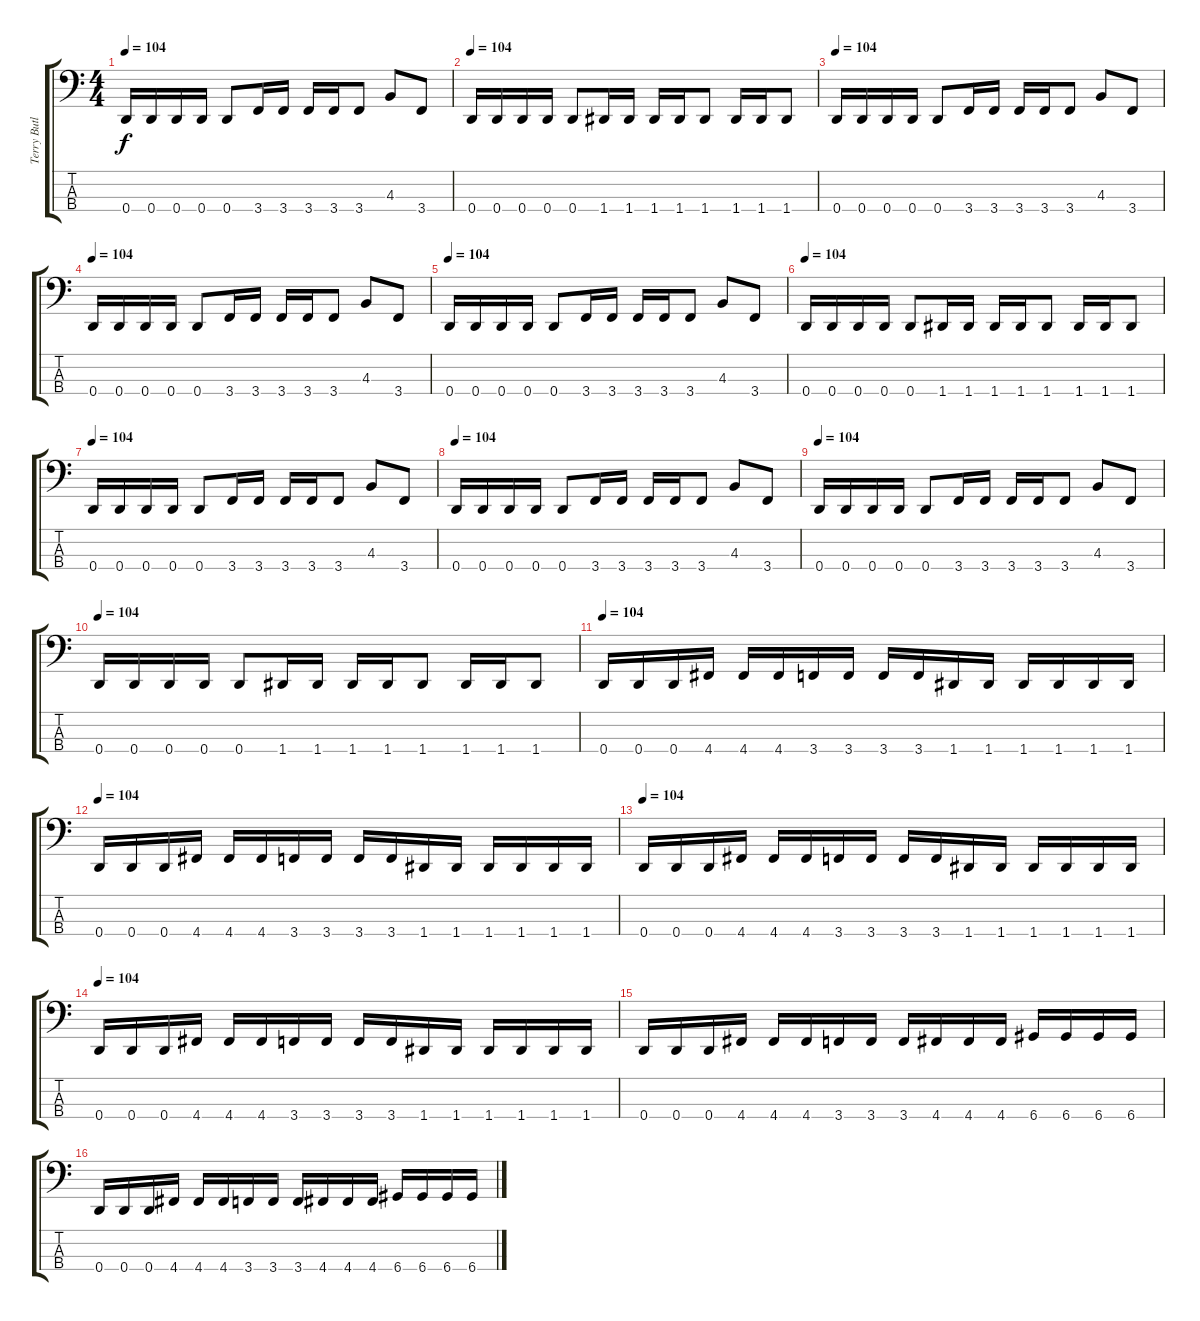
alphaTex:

\track ("Terry Butler (Bass)" "Terry Butl") {instrument electricbasspick}
\staff {score tabs}
\tuning (F2 C2 G1 D1) {hide}
\ts (4 4)
\tempo 104
\clef f4
\ks c
0.4.16{dy f} 0.4.16 0.4.16 0.4.16 0.4.8 3.4.16 3.4.16 3.4.16 3.4.16 3.4.8 4.3.8 3.4.8 |
\tempo 104
0.4.16 0.4.16 0.4.16 0.4.16 0.4.8 1.4.16 1.4.16 1.4.16 1.4.16 1.4.8 1.4.16 1.4.16 1.4.8 |
\tempo 104
0.4.16 0.4.16 0.4.16 0.4.16 0.4.8 3.4.16 3.4.16 3.4.16 3.4.16 3.4.8 4.3.8 3.4.8 |
\tempo 104
0.4.16 0.4.16 0.4.16 0.4.16 0.4.8 3.4.16 3.4.16 3.4.16 3.4.16 3.4.8 4.3.8 3.4.8 |
\tempo 104
0.4.16 0.4.16 0.4.16 0.4.16 0.4.8 3.4.16 3.4.16 3.4.16 3.4.16 3.4.8 4.3.8 3.4.8 |
\tempo 104
0.4.16 0.4.16 0.4.16 0.4.16 0.4.8 1.4.16 1.4.16 1.4.16 1.4.16 1.4.8 1.4.16 1.4.16 1.4.8 |
\tempo 104
0.4.16 0.4.16 0.4.16 0.4.16 0.4.8 3.4.16 3.4.16 3.4.16 3.4.16 3.4.8 4.3.8 3.4.8 |
\tempo 104
0.4.16 0.4.16 0.4.16 0.4.16 0.4.8 3.4.16 3.4.16 3.4.16 3.4.16 3.4.8 4.3.8 3.4.8 |
\tempo 104
0.4.16 0.4.16 0.4.16 0.4.16 0.4.8 3.4.16 3.4.16 3.4.16 3.4.16 3.4.8 4.3.8 3.4.8 |
\tempo 104
0.4.16 0.4.16 0.4.16 0.4.16 0.4.8 1.4.16 1.4.16 1.4.16 1.4.16 1.4.8 1.4.16 1.4.16 1.4.8 |
\tempo 104
0.4.16 0.4.16 0.4.16 4.4.16 4.4.16 4.4.16 3.4.16 3.4.16 3.4.16 3.4.16 1.4.16 1.4.16 1.4.16 1.4.16 1.4.16 1.4.16 |
\tempo 104
0.4.16 0.4.16 0.4.16 4.4.16 4.4.16 4.4.16 3.4.16 3.4.16 3.4.16 3.4.16 1.4.16 1.4.16 1.4.16 1.4.16 1.4.16 1.4.16 |
\tempo 104
0.4.16 0.4.16 0.4.16 4.4.16 4.4.16 4.4.16 3.4.16 3.4.16 3.4.16 3.4.16 1.4.16 1.4.16 1.4.16 1.4.16 1.4.16 1.4.16 |
\tempo 104
0.4.16 0.4.16 0.4.16 4.4.16 4.4.16 4.4.16 3.4.16 3.4.16 3.4.16 3.4.16 1.4.16 1.4.16 1.4.16 1.4.16 1.4.16 1.4.16 |
0.4.16 0.4.16 0.4.16 4.4.16 4.4.16 4.4.16 3.4.16 3.4.16 3.4.16 4.4.16 4.4.16 4.4.16 6.4.16 6.4.16 6.4.16 6.4.16 |
0.4.16 0.4.16 0.4.16 4.4.16 4.4.16 4.4.16 3.4.16 3.4.16 3.4.16 4.4.16 4.4.16 4.4.16 6.4.16 6.4.16 6.4.16 6.4.16
